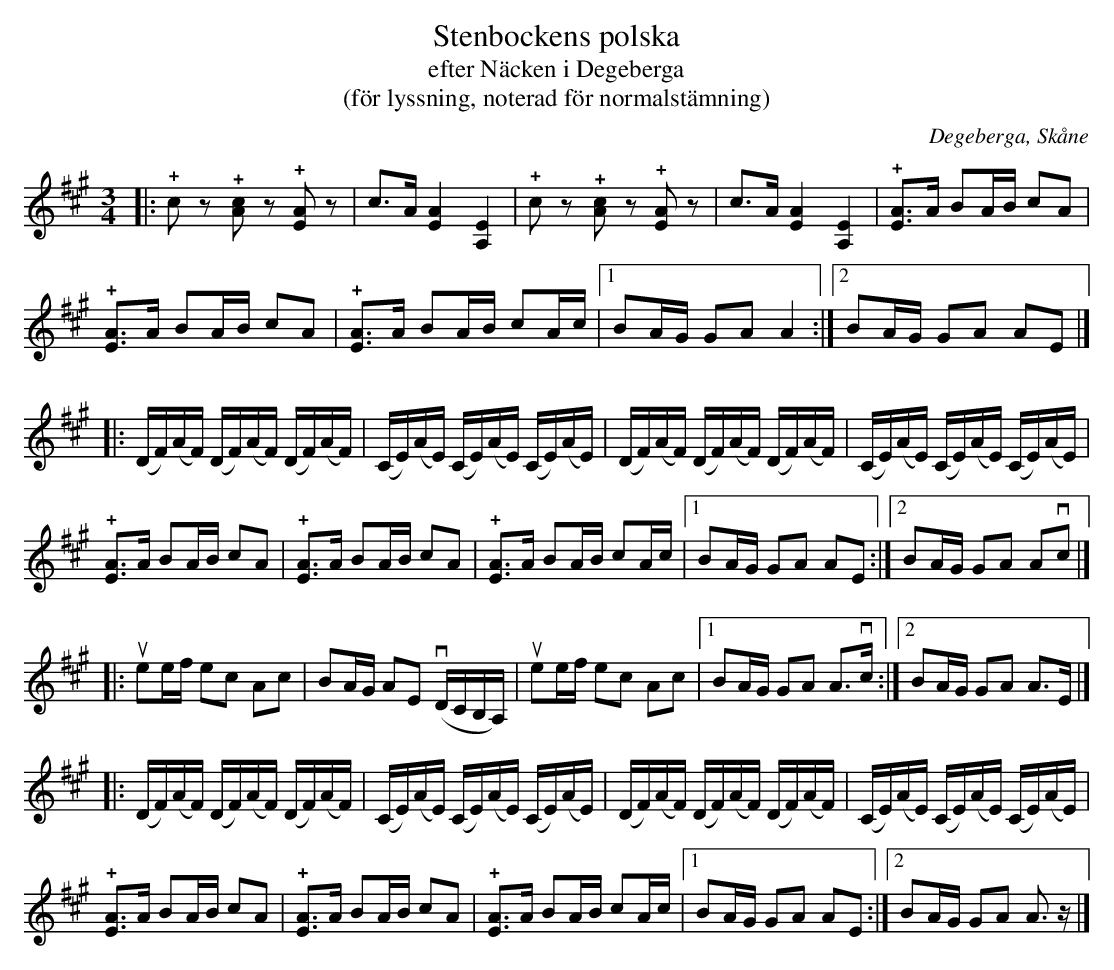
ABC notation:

X:1
T:Stenbockens polska
T:efter Näcken i Degeberga
T:(för lyssning, noterad för normalstämning)
O:Degeberga, Skåne
M:3/4
L:1/4
Q:110
K:A
[L:1/8]|: !+!cz !+![Ac]z !+![EA]z | c>A [EA]2 [A,E]2 | !+!cz !+![Ac]z !+![EA]z | c>A [EA]2 [A,E]2 | !+![EA]>A BA/B/ cA |
 !+![EA]>A BA/B/ cA | !+![EA]>A BA/B/ cA/c/ |1 BA/G/ GA A2 :|2 BA/G/ GA AE |]
[L:1/16]|: (DF)(AF) (DF)(AF) (DF)(AF) | (CE)(AE) (CE)(AE) (CE)(AE) | (DF)(AF) (DF)(AF) (DF)(AF) | (CE)(AE) (CE)(AE) (CE)(AE) |
[L:1/8] !+![EA]>A BA/B/ cA | !+![EA]>A BA/B/ cA | !+![EA]>A BA/B/ cA/c/ |1 BA/G/ GA AE :|2 BA/G/ GA Avc |]
[L:1/8] |: uee/f/ ec Ac | BA/G/ AE v(D/C/B,/A,/) | uee/f/ ec Ac |1 BA/G/ GA A>vc :|2 BA/G/ GA A>E |]
[L:1/16]|: (DF)(AF) (DF)(AF) (DF)(AF) | (CE)(AE) (CE)(AE) (CE)(AE) | (DF)(AF) (DF)(AF) (DF)(AF) | (CE)(AE) (CE)(AE) (CE)(AE) |
[L:1/8] !+![EA]>A BA/B/ cA | !+![EA]>A BA/B/ cA | !+![EA]>A BA/B/ cA/c/ |1 BA/G/ GA AE :|2 BA/G/ GA A>z |]
